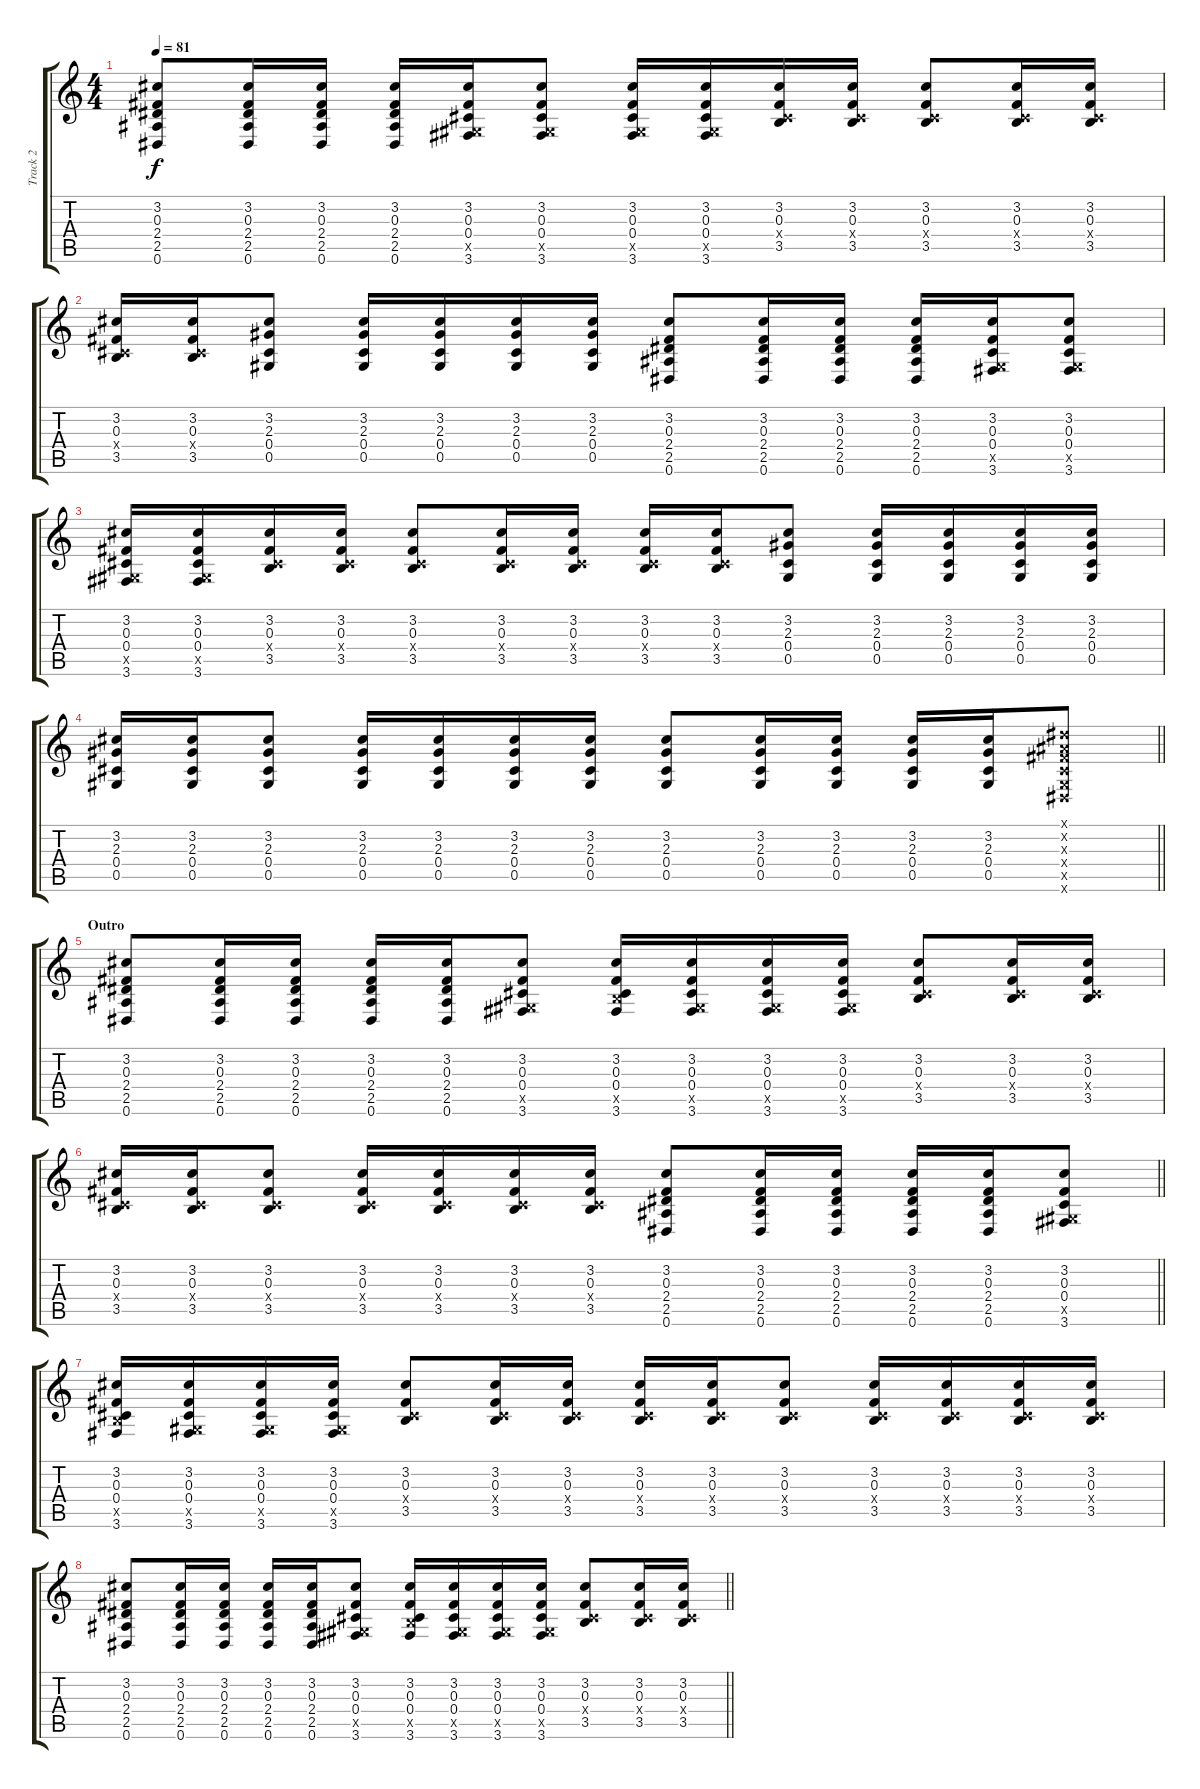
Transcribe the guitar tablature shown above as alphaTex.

\track ("Track 2" "Track 2") {instrument acousticguitarsteel}
\staff {score tabs}
\tuning (Eb4 Bb3 Gb3 Db3 Ab2 Eb2) {hide}
\ts (4 4)
\tempo 81
\clef g2
\ks c
(3.2 0.3 2.4 2.5 0.6).8{dy f} (3.2 0.3 2.4 2.5 0.6).16 (3.2 0.3 2.4 2.5 0.6).16 (3.2 0.3 2.4 2.5 0.6).16 (3.2 0.3 0.4 0.5{x} 3.6).16 (3.2 0.3 0.4 0.5{x} 3.6).8 (3.2 0.3 0.4 0.5{x} 3.6).16 (3.2 0.3 0.4 0.5{x} 3.6).16 (3.2 0.3 0.4{x} 3.5).16 (3.2 0.3 0.4{x} 3.5).16 (3.2 0.3 0.4{x} 3.5).8 (3.2 0.3 0.4{x} 3.5).16 (3.2 0.3 0.4{x} 3.5).16 |
(3.2 0.3 0.4{x} 3.5).16 (3.2 0.3 0.4{x} 3.5).16 (3.2 2.3 0.4 0.5).8 (3.2 2.3 0.4 0.5).16 (3.2 2.3 0.4 0.5).16 (3.2 2.3 0.4 0.5).16 (3.2 2.3 0.4 0.5).16 (3.2 0.3 2.4 2.5 0.6).8 (3.2 0.3 2.4 2.5 0.6).16 (3.2 0.3 2.4 2.5 0.6).16 (3.2 0.3 2.4 2.5 0.6).16 (3.2 0.3 0.4 0.5{x} 3.6).16 (3.2 0.3 0.4 0.5{x} 3.6).8 |
(3.2 0.3 0.4 0.5{x} 3.6).16 (3.2 0.3 0.4 0.5{x} 3.6).16 (3.2 0.3 0.4{x} 3.5).16 (3.2 0.3 0.4{x} 3.5).16 (3.2 0.3 0.4{x} 3.5).8 (3.2 0.3 0.4{x} 3.5).16 (3.2 0.3 0.4{x} 3.5).16 (3.2 0.3 0.4{x} 3.5).16 (3.2 0.3 0.4{x} 3.5).16 (3.2 2.3 0.4 0.5).8 (3.2 2.3 0.4 0.5).16 (3.2 2.3 0.4 0.5).16 (3.2 2.3 0.4 0.5).16 (3.2 2.3 0.4 0.5).16 |
\barLineRight lightlight
(3.2 2.3 0.4 0.5).16 (3.2 2.3 0.4 0.5).16 (3.2 2.3 0.4 0.5).8 (3.2 2.3 0.4 0.5).16 (3.2 2.3 0.4 0.5).16 (3.2 2.3 0.4 0.5).16 (3.2 2.3 0.4 0.5).16 (3.2 2.3 0.4 0.5).8 (3.2 2.3 0.4 0.5).16 (3.2 2.3 0.4 0.5).16 (3.2 2.3 0.4 0.5).16 (3.2 2.3 0.4 0.5).16 (0.1{x} 0.2{x} 0.3{x} 0.4{x} 0.5{x} 0.6{x}).8 |
\section ("" "Outro")
(3.2 0.3 2.4 2.5 0.6).8 (3.2 0.3 2.4 2.5 0.6).16 (3.2 0.3 2.4 2.5 0.6).16 (3.2 0.3 2.4 2.5 0.6).16 (3.2 0.3 2.4 2.5 0.6).16 (3.2 0.3 0.4 0.5{x} 3.6).8 (3.2 0.3 0.4 3.5{x} 3.6).16 (3.2 0.3 0.4 0.5{x} 3.6).16 (3.2 0.3 0.4 0.5{x} 3.6).16 (3.2 0.3 0.4 0.5{x} 3.6).16 (3.2 0.3 0.4{x} 3.5).8 (3.2 0.3 0.4{x} 3.5).16 (3.2 0.3 0.4{x} 3.5).16 |
\barLineRight lightlight
(3.2 0.3 0.4{x} 3.5).16 (3.2 0.3 0.4{x} 3.5).16 (3.2 0.3 0.4{x} 3.5).8 (3.2 0.3 0.4{x} 3.5).16 (3.2 0.3 0.4{x} 3.5).16 (3.2 0.3 0.4{x} 3.5).16 (3.2 0.3 0.4{x} 3.5).16 (3.2 0.3 2.4 2.5 0.6).8 (3.2 0.3 2.4 2.5 0.6).16 (3.2 0.3 2.4 2.5 0.6).16 (3.2 0.3 2.4 2.5 0.6).16 (3.2 0.3 2.4 2.5 0.6).16 (3.2 0.3 0.4 0.5{x} 3.6).8 |
(3.2 0.3 0.4 3.5{x} 3.6).16 (3.2 0.3 0.4 0.5{x} 3.6).16 (3.2 0.3 0.4 0.5{x} 3.6).16 (3.2 0.3 0.4 0.5{x} 3.6).16 (3.2 0.3 0.4{x} 3.5).8 (3.2 0.3 0.4{x} 3.5).16 (3.2 0.3 0.4{x} 3.5).16 (3.2 0.3 0.4{x} 3.5).16 (3.2 0.3 0.4{x} 3.5).16 (3.2 0.3 0.4{x} 3.5).8 (3.2 0.3 0.4{x} 3.5).16 (3.2 0.3 0.4{x} 3.5).16 (3.2 0.3 0.4{x} 3.5).16 (3.2 0.3 0.4{x} 3.5).16 |
\barLineRight lightlight
(3.2 0.3 2.4 2.5 0.6).8 (3.2 0.3 2.4 2.5 0.6).16 (3.2 0.3 2.4 2.5 0.6).16 (3.2 0.3 2.4 2.5 0.6).16 (3.2 0.3 2.4 2.5 0.6).16 (3.2 0.3 0.4 0.5{x} 3.6).8 (3.2 0.3 0.4 3.5{x} 3.6).16 (3.2 0.3 0.4 0.5{x} 3.6).16 (3.2 0.3 0.4 0.5{x} 3.6).16 (3.2 0.3 0.4 0.5{x} 3.6).16 (3.2 0.3 0.4{x} 3.5).8 (3.2 0.3 0.4{x} 3.5).16 (3.2 0.3 0.4{x} 3.5).16
